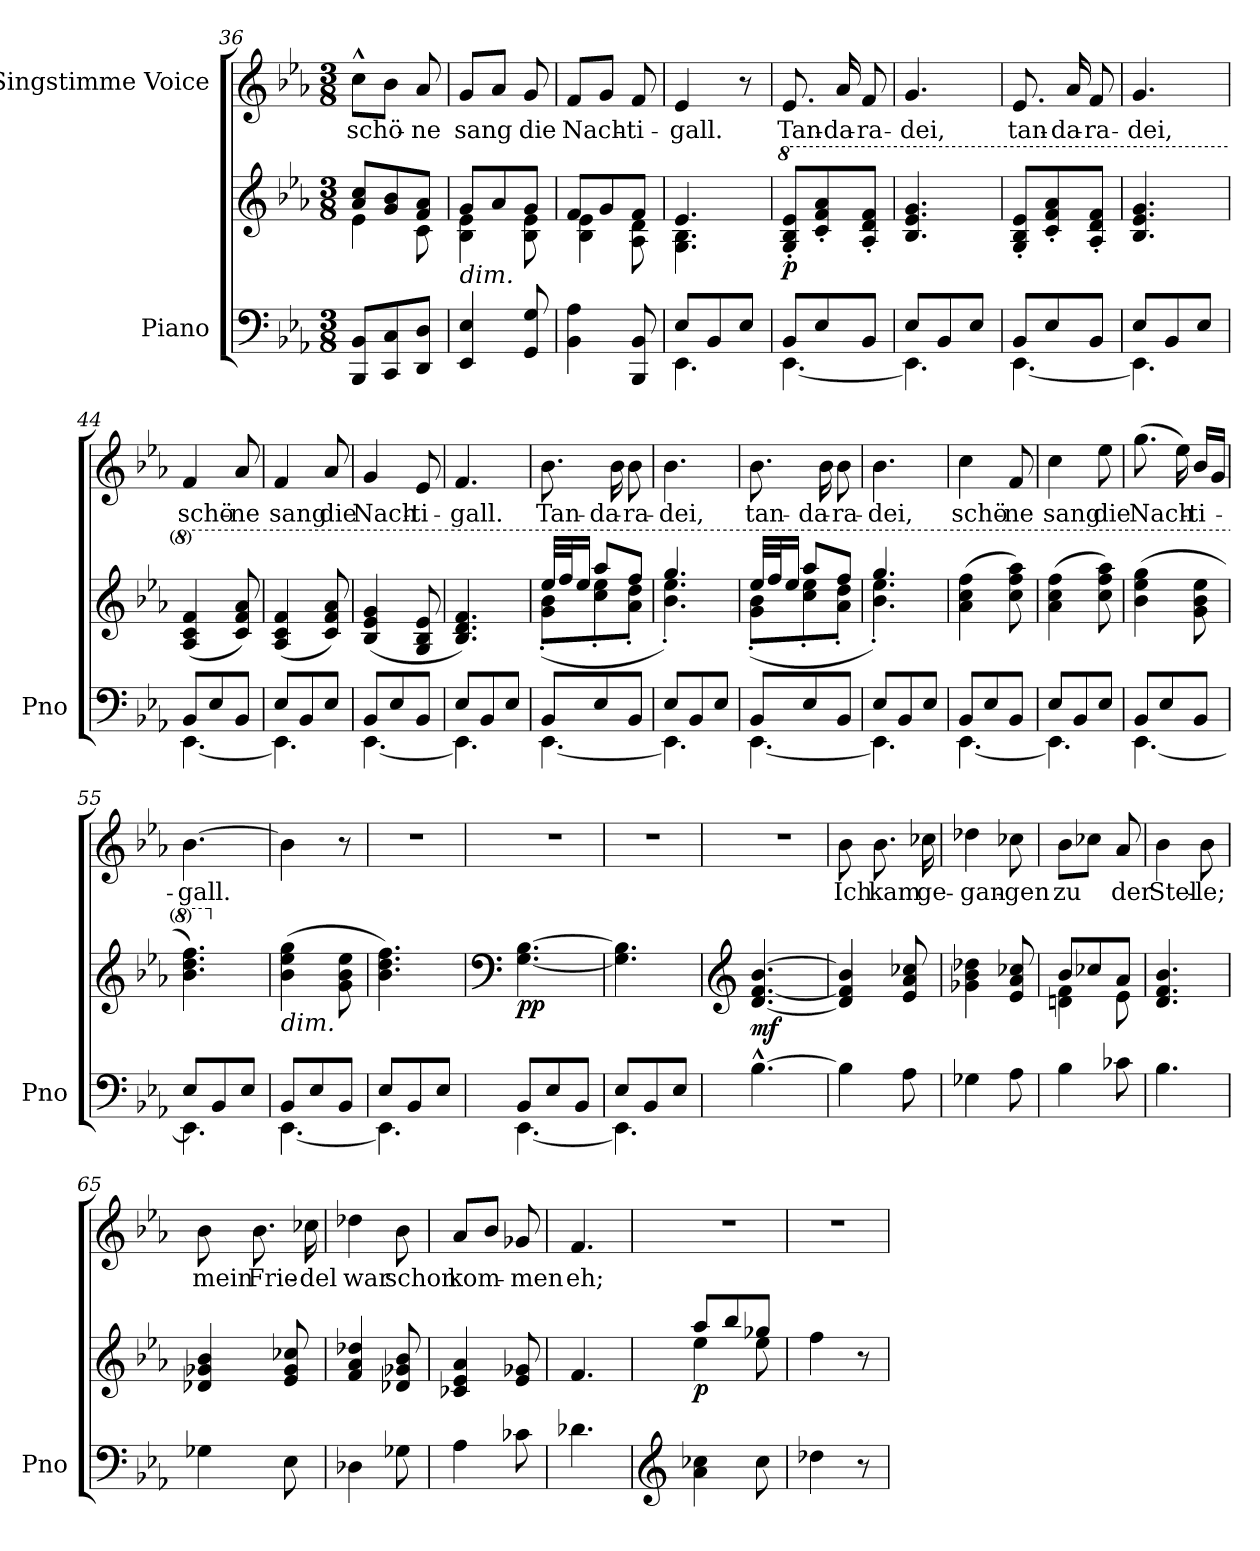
**kern	**kern	**dynam	**kern	**text
*part2	*part2	*part2	*part1	*part1
*staff3	*staff2	*staff2/3	*staff1	*staff1
*I"Piano	*	*	*I"Singstimme Voice	*
*I'Pno	*	*	*	*
*clefF4	*clefG2	*	*clefG2	*
*k[b-e-a-]	*k[b-e-a-]	*	*k[b-e-a-]	*
*M3/8	*M3/8	*	*M3/8	*
=36	=36	=36	=36	=36
*	*^	*	*	*
!	!	!	!	!	!LO:LY:b
8BBB-/ 8BB-/L	8a-/ 8cc/L	4e-\	.	8cc^^\L	schö-
8CC/ 8C/	8g/ 8b-/	.	.	8b-\J	.
!	!	!	!	!	!LO:LY:b
8DD/ 8D/J	8f/ 8a-/J	8c\	.	8a-/	-ne
!!LO:LB:g=z
=37	=37	=37	=37	=37	=37
!	!LO:TX:b:i:t=dim.	!	!	!	!
!	!	!	!	!	!LO:LY:b
4EE-/ 4E-/	8g/L	4B-\ 4e-\	.	8g/L	sang
.	8a-/	.	.	8a-/J	.
!	!	!	!	!	!LO:LY:b
8GG/ 8G/	8g/J	8B-\ 8e-\	.	8g/	die
=38	=38	=38	=38	=38	=38
!	!	!	!	!	!LO:LY:b
4BB-\ 4A-\	8f/L	4B-\ 4e-\	.	8f/L	Nach-
.	8g/	.	.	8g/J	.
!	!	!	!	!	!LO:LY:b
8BBB-/ 8BB-/	8f/J	8A-\ 8d\	.	8f/	-ti-
=39	=39	=39	=39	=39	=39
*^	*	*	*	*	*
!	!	!	!	!	!	!LO:LY:b
8E-/L	4.EE-\	4.e-/	4.G\ 4.B-\	.	4e-/	-gall.
8BB-/	.	.	.	.	.	.
8E-/J	.	.	.	.	8r	.
*	*	*v	*v	*	*	*
=40	=40	=40	=40	=40	=40
*	*	*8va	*	*	*
!	!	!	!LO:DY:b	!	!LO:LY:b
8BB-/L	[4.EE-\	8g/' 8b-/' 8ee-/'L	p	8.e-/	Tan-
8E-/	.	8cc/' 8ff/' 8aa-/'	.	.	.
!	!	!	!	!	!LO:LY:b
.	.	.	.	16a-/	-da-
!	!	!	!	!	!LO:LY:b
8BB-/J	.	8a-/' 8dd/' 8ff/'J	.	8f/	-ra-
=41	=41	=41	=41	=41	=41
!	!	!	!	!	!LO:LY:b
8E-/L	4.EE-\]	4.b-/ 4.ee-/ 4.gg/	.	4.g/	-dei,
8BB-/	.	.	.	.	.
8E-/J	.	.	.	.	.
=42	=42	=42	=42	=42	=42
!	!	!	!	!	!LO:LY:b
8BB-/L	[4.EE-\	8g/' 8b-/' 8ee-/'L	.	8.e-/	tan-
8E-/	.	8cc/' 8ff/' 8aa-/'	.	.	.
!	!	!	!	!	!LO:LY:b
.	.	.	.	16a-/	-da-
!	!	!	!	!	!LO:LY:b
8BB-/J	.	8a-/' 8dd/' 8ff/'J	.	8f/	-ra-
=43	=43	=43	=43	=43	=43
!	!	!	!	!	!LO:LY:b
8E-/L	4.EE-\]	4.b-/ 4.ee-/ 4.gg/	.	4.g/	-dei,
8BB-/	.	.	.	.	.
8E-/J	.	.	.	.	.
=44	=44	=44	=44	=44	=44
!	!	!	!	!	!LO:LY:b
8BB-/L	[4.EE-\	(4a-/ 4cc/ 4ff/	.	4f/	schö-
8E-/	.	.	.	.	.
!	!	!	!	!	!LO:LY:b
8BB-/J	.	8cc/ 8ff/ 8aa-/)	.	8a-/	-ne
!!LO:LB:g=z
=45	=45	=45	=45	=45	=45
!	!	!	!	!	!LO:LY:b
8E-/L	4.EE-\]	(4a-/ 4cc/ 4ff/	.	4f/	sang
8BB-/	.	.	.	.	.
!	!	!	!	!	!LO:LY:b
8E-/J	.	8cc/ 8ff/ 8aa-/)	.	8a-/	die
=46	=46	=46	=46	=46	=46
!	!	!	!	!	!LO:LY:b
8BB-/L	[4.EE-\	(4b-/ 4ee-/ 4gg/	.	4g/	Nach-
8E-/	.	.	.	.	.
!	!	!	!	!	!LO:LY:b
8BB-/J	.	8g/ 8b-/ 8ee-/	.	8e-/	-ti-
=47	=47	=47	=47	=47	=47
!	!	!	!	!	!LO:LY:b
8E-/L	4.EE-\]	4.b-/ 4.dd/ 4.ff/)	.	4.f/	-gall.
8BB-/	.	.	.	.	.
8E-/J	.	.	.	.	.
=48	=48	=48	=48	=48	=48
*	*	*^	*	*	*
!	!	!	!	!	!	!LO:LY:b
8BB-/L	[4.EE-\	32eee-/LLL	(8gg\' 8bb-\'L	.	8.b-\	Tan-
.	.	32fff/J	.	.	.	.
.	.	16eee-/JJ	.	.	.	.
8E-/	.	8aaa-/L	8ccc\' 8eee-\'	.	.	.
!	!	!	!	!	!	!LO:LY:b
.	.	.	.	.	16b-\	-da-
!	!	!	!	!	!	!LO:LY:b
8BB-/J	.	8fff/J	8aa-\' 8ddd\'J	.	8b-\	-ra-
=49	=49	=49	=49	=49	=49	=49
!	!	!	!	!	!	!LO:LY:b
8E-/L	4.EE-\]	4.ggg/	4.bb-\' 4.eee-\')	.	4.b-\	-dei,
8BB-/	.	.	.	.	.	.
8E-/J	.	.	.	.	.	.
=50	=50	=50	=50	=50	=50	=50
!	!	!	!	!	!	!LO:LY:b
8BB-/L	[4.EE-\	32eee-/LLL	(8gg\' 8bb-\'L	.	8.b-\	tan-
.	.	32fff/J	.	.	.	.
.	.	16eee-/JJ	.	.	.	.
8E-/	.	8aaa-/L	8ccc\' 8eee-\'	.	.	.
!	!	!	!	!	!	!LO:LY:b
.	.	.	.	.	16b-\	-da-
!	!	!	!	!	!	!LO:LY:b
8BB-/J	.	8fff/J	8aa-\' 8ddd\'J	.	8b-\	-ra-
=51	=51	=51	=51	=51	=51	=51
!	!	!	!	!	!	!LO:LY:b
8E-/L	4.EE-\]	4.ggg/	4.bb-\' 4.eee-\')	.	4.b-\	-dei,
8BB-/	.	.	.	.	.	.
8E-/J	.	.	.	.	.	.
*	*	*v	*v	*	*	*
=52	=52	=52	=52	=52	=52
!	!	!	!	!	!LO:LY:b
8BB-/L	[4.EE-\	(4aa-\ 4ccc\ 4fff\	.	4cc\	schö-
8E-/	.	.	.	.	.
!	!	!	!	!	!LO:LY:b
8BB-/J	.	8ccc\ 8fff\ 8aaa-\)	.	8f/	-ne
!!LO:LB:g=z
=53	=53	=53	=53	=53	=53
!	!	!	!	!	!LO:LY:b
8E-/L	4.EE-\]	(4aa-\ 4ccc\ 4fff\	.	4cc\	sang
8BB-/	.	.	.	.	.
!	!	!	!	!	!LO:LY:b
8E-/J	.	8ccc\ 8fff\ 8aaa-\)	.	8ee-\	die
=54	=54	=54	=54	=54	=54
!	!	!	!	!	!LO:LY:b
8BB-/L	[4.EE-\	(4bb-\ 4eee-\ 4ggg\	.	(8.gg\	Nach-
8E-/	.	.	.	.	.
.	.	.	.	16ee-\)	.
!	!	!	!	!	!LO:LY:b
8BB-/J	.	8gg\ 8bb-\ 8eee-\	.	16b-/LL	-ti-
.	.	.	.	16g/JJ	.
=55	=55	=55	=55	=55	=55
!	!	!	!	!	!LO:LY:b
8E-/L	4.EE-\]	4.bb-\ 4.ddd\ 4.fff\)	.	[4.b-\	-gall.
8BB-/	.	.	.	.	.
8E-/J	.	.	.	.	.
=56	=56	=56	=56	=56	=56
*	*	*X8va	*	*	*
!	!	!LO:TX:b:i:t=dim.	!	!	!
8BB-/L	[4.EE-\	(4b-\ 4ee-\ 4gg\	.	4b-\]	.
8E-/	.	.	.	.	.
8BB-/J	.	8g\ 8b-\ 8ee-\	.	8r	.
=57	=57	=57	=57	=57	=57
8E-/L	4.EE-\]	4.b-\ 4.dd\ 4.ff\)	.	4.r	.
8BB-/	.	.	.	.	.
8E-/J	.	.	.	.	.
=58	=58	=58	=58	=58	=58
*	*	*clefF4	*	*	*
!	!	!	!LO:DY:b	!	!
8BB-/L	[4.EE-\	[4.G\ [4.B-\	pp	4.r	.
8E-/	.	.	.	.	.
8BB-/J	.	.	.	.	.
=59	=59	=59	=59	=59	=59
8E-/L	4.EE-\]	4.G\] 4.B-\]	.	4.r	.
8BB-/	.	.	.	.	.
8E-/J	.	.	.	.	.
*v	*v	*	*	*	*
=60	=60	=60	=60	=60
*	*clefG2	*	*	*
!	!	!LO:DY:b	!	!
[4.B-^^\	[4.d/ [>4.f/ [4.b-/	mf	4.r	.
!!LO:PB:g=z
=61	=61	=61	=61	=61
!	!	!	!	!LO:LY:b
4B-\]	4d/] 4f/] 4b-/]	.	8b-\	Ich
!	!	!	!	!LO:LY:b
.	.	.	8.b-\	kam
8A-\	8e-/ 8a-/ 8cc-X/	.	.	.
!	!	!	!	!LO:LY:b
.	.	.	16cc-X\	ge-
=62	=62	=62	=62	=62
!	!	!	!	!LO:LY:b
4G-X\	4g-X\ 4b-\ 4dd-X\	.	4dd-X\	-gan-
!	!	!	!	!LO:LY:b
8A-\	8e-/ 8a-/ 8cc-X/	.	8cc-X\	-gen
=63	=63	=63	=63	=63
*	*^	*	*	*
!	!	!	!	!	!LO:LY:b
4B-\	8b-/L	4dn\ 4f\	.	8b-\L	zu
.	8cc-X/	.	.	8cc-X\J	.
!	!	!	!	!	!LO:LY:b
8c-X\	8a-/J	8e-\	.	8a-/	der
=64	=64	=64	=64	=64	=64
!	!	!	!	!	!LO:LY:b
*	*v	*v	*	*	*
4.B-\	4.d/ 4.f/ 4.b-/	.	4b-\	Stel-
!	!	!	!	!LO:LY:b
.	.	.	8b-\	-le;
=65	=65	=65	=65	=65
!	!	!	!	!LO:LY:b
4G-X\	4d-X/ 4g-X/ 4b-/	.	8b-\	mein
!	!	!	!	!LO:LY:b
.	.	.	8.b-\	Frie-
8E-\	8e-/ 8g-/ 8cc-X/	.	.	.
!	!	!	!	!LO:LY:b
.	.	.	16cc-X\	-del
=66	=66	=66	=66	=66
!	!	!	!	!LO:LY:b
4D-X\	4f/ 4a-/ 4dd-X/	.	4dd-X\	war
!	!	!	!	!LO:LY:b
8G-X\	8d-X/ 8g-X/ 8b-/	.	8b-\	schon
=67	=67	=67	=67	=67
!	!	!	!	!LO:LY:b
4A-\	4c-X/ 4e-/ 4a-/	.	8a-/L	kom-
.	.	.	8b-/J	.
!	!	!	!	!LO:LY:b
8c-X\	8e-/ 8g-X/	.	8g-X/	-men
!!LO:LB:g=z
=68	=68	=68	=68	=68
!	!	!	!	!LO:LY:b
4.d-X\	4.f/	.	4.f/	eh;
=69	=69	=69	=69	=69
*clefG2	*	*	*	*
*	*^	*	*	*
!	!	!	!LO:DY:b	!	!
4a-\ 4cc-X\	8aa-/L	4ee-\	p	4.r	.
.	8bb-/	.	.	.	.
8cc-\	8gg-X/J	8ee-\	.	.	.
*	*v	*v	*	*	*
=70	=70	=70	=70	=70
4dd-X\	4ff\	.	4.r	.
8r	8r	.	.	.
=	=	=	=	=
*-	*-	*-	*-	*-
